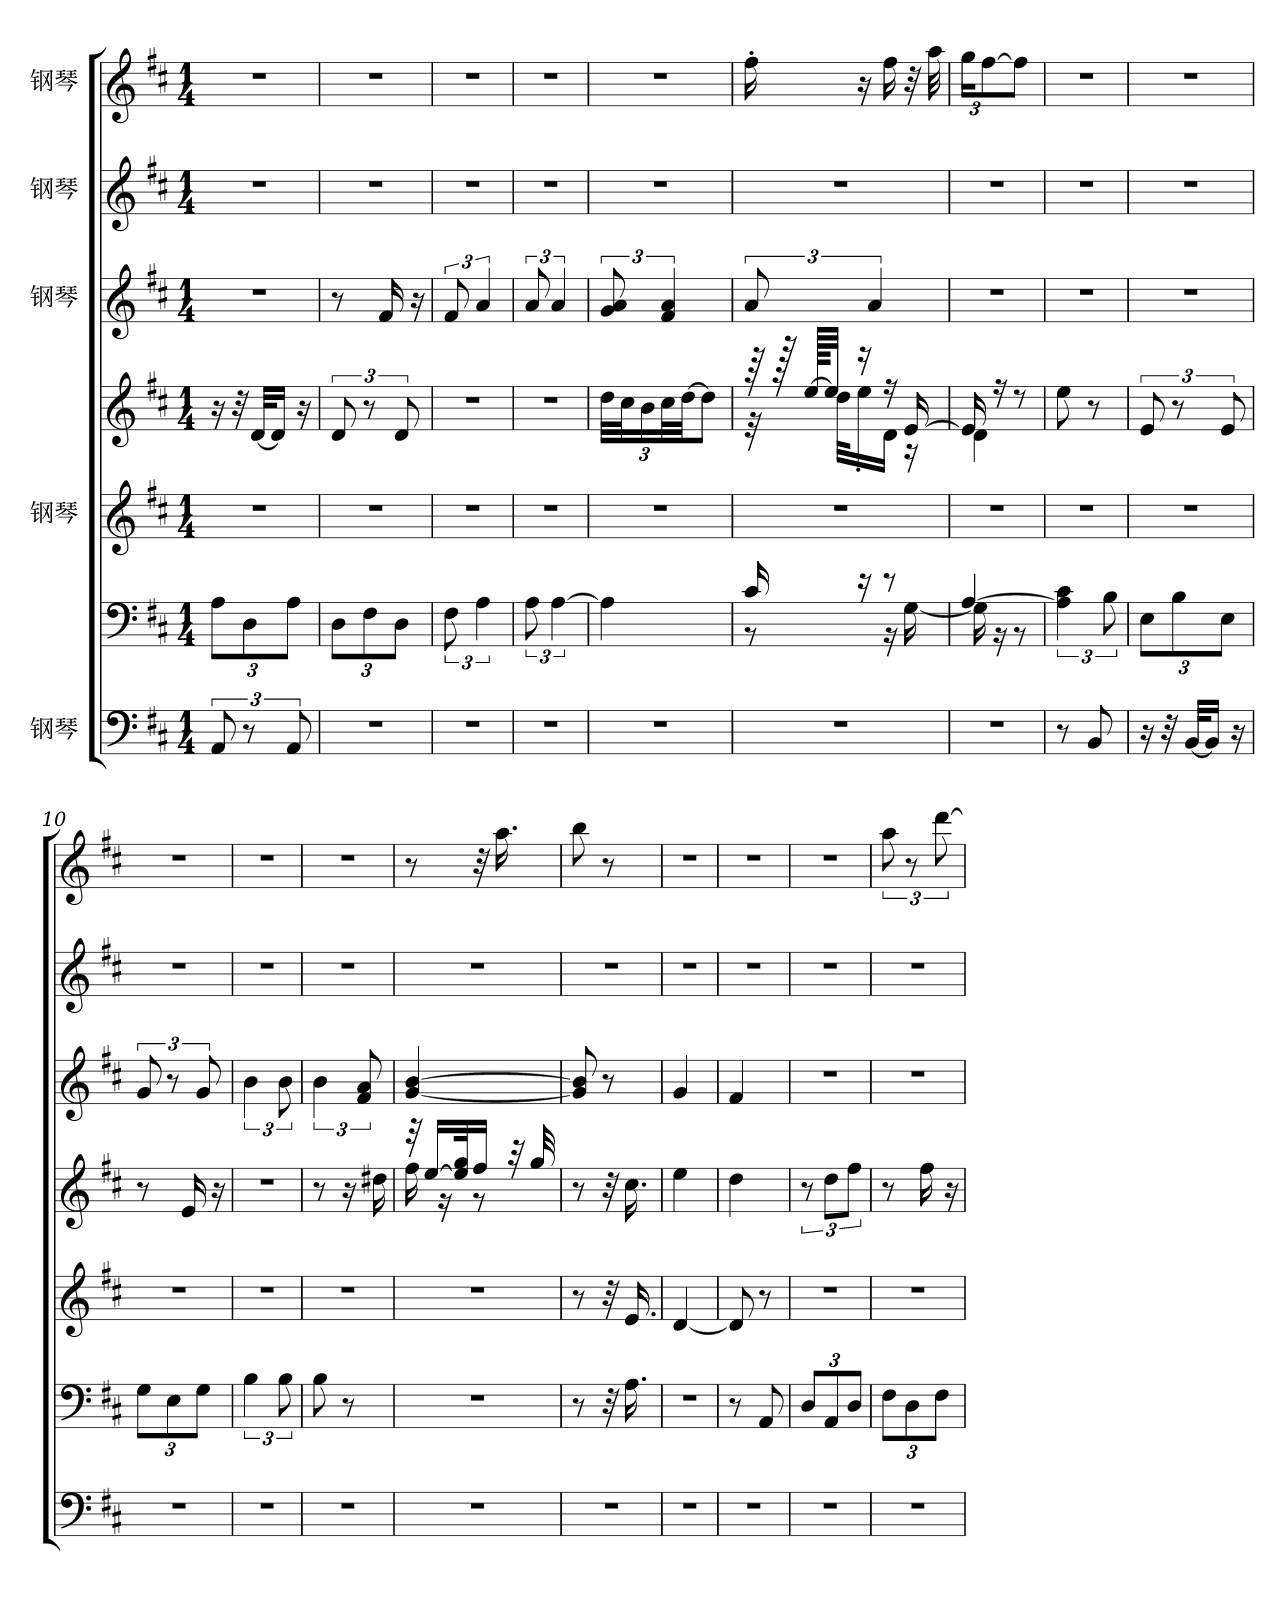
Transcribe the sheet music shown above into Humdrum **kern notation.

**kern	**kern	**kern	**kern	**kern	**kern	**kern
*part5	*part5	*part4	*part4	*part3	*part2	*part1
*staff7	*staff6	*staff5	*staff4	*staff3	*staff2	*staff1
*I"钢琴	*	*I"钢琴	*	*I"钢琴	*I"钢琴	*I"钢琴
*clefF4	*clefF4	*clefG2	*clefG2	*clefG2	*clefG2	*clefG2
*k[f#c#]	*k[f#c#]	*k[f#c#]	*k[f#c#]	*k[f#c#]	*k[f#c#]	*k[f#c#]
*M1/4	*M1/4	*M1/4	*M1/4	*M1/4	*M1/4	*M1/4
*MM104	*MM104	*MM104	*MM104	*MM104	*MM104	*MM104
*	*Xbrackettup	*	*	*	*	*
=1	=1	=1	=1	=1	=1	=1
12AA/	12A\L	4r	16r	4r	4r	4r
.	.	.	32r	.	.	.
12r	12D\	.	.	.	.	.
.	.	.	[32d/KLL	.	.	.
.	.	.	16d/JJ]	.	.	.
12AA/	12A\J	.	.	.	.	.
.	.	.	16r	.	.	.
=2	=2	=2	=2	=2	=2	=2
4r	12D\L	4r	12d/	8r	4r	4r
.	12F#\	.	12r	.	.	.
.	.	.	.	16f#/	.	.
.	12D\J	.	12d/	.	.	.
.	.	.	.	16r	.	.
=3	=3	=3	=3	=3	=3	=3
*	*brackettup	*	*	*	*	*
4r	12F#\	4r	4r	12f#/	4r	4r
.	6A\	.	.	6a/	.	.
=4	=4	=4	=4	=4	=4	=4
4r	12A\	4r	4r	12a/	4r	4r
.	[6A\	.	.	6a/	.	.
=5	=5	=5	=5	=5	=5	=5
*	*	*	*Xbrackettup	*	*	*
4r	4A\]	4r	48dd\LLL	12g/ 12a/	4r	4r
.	.	.	48cc#\J	.	.	.
.	.	.	24b\	.	.	.
.	.	.	48cc#\L	6f#/ 6a/	.	.
.	.	.	[48dd\JJ	.	.	.
.	.	.	8dd\J]	.	.	.
=6	=6	=6	=6	=6	=6	=6
*	*^	*	*^	*	*	*
4r	16c#/	8r	4r	64r	32r	12a/	4r	16ff#'\
.	.	.	.	128r	.	.	.	.
.	.	.	.	[128ee/KKLLL	.	.	.	.
.	.	.	.	32ee/JJJ]	32dd\KLL	.	.	.
.	16r	.	.	16r	16ee'\	.	.	16r
.	.	.	.	.	.	6a/	.	.
.	8r	16r	.	16r	16d\JJ	.	.	16ff#\
.	.	[16G\	.	[16e/	16r	.	.	32r
.	.	.	.	.	.	.	.	32aa\
=7	=7	=7	=7	=7	=7	=7	=7	=7
*	*	*	*	*	*	*	*	*Xbrackettup
4r	[4A/	16G\]	4r	16e/]	4d\	4r	4r	24gg\KL
.	.	.	.	.	.	.	.	[12ff#\
.	.	16r	.	16r	.	.	.	.
.	.	8r	.	8r	.	.	.	8ff#\J]
*	*v	*v	*	*v	*v	*	*	*
!!LO:PB:g=z
=8	=8	=8	=8	=8	=8	=8
8r	6A\] 6c#\	4r	8ee\	4r	4r	4r
8BB/	.	.	8r	.	.	.
.	12B\	.	.	.	.	.
=9	=9	=9	=9	=9	=9	=9
*	*Xbrackettup	*	*brackettup	*	*	*
16r	12E\L	4r	12e/	4r	4r	4r
32r	.	.	.	.	.	.
.	12B\	.	12r	.	.	.
[32BB/KLL	.	.	.	.	.	.
16BB/JJ]	.	.	.	.	.	.
.	12E\J	.	12e/	.	.	.
16r	.	.	.	.	.	.
=10	=10	=10	=10	=10	=10	=10
4r	12G\L	4r	8r	12g/	4r	4r
.	12E\	.	.	12r	.	.
.	.	.	16e/	.	.	.
.	12G\J	.	.	12g/	.	.
.	.	.	16r	.	.	.
=11	=11	=11	=11	=11	=11	=11
*	*brackettup	*	*	*	*	*
4r	6B\	4r	4r	6b\	4r	4r
.	12B\	.	.	12b\	.	.
=12	=12	=12	=12	=12	=12	=12
4r	8B\	4r	8r	6b\	4r	4r
.	8r	.	16r	.	.	.
.	.	.	.	12f#/ 12a/	.	.
.	.	.	16dd#X\	.	.	.
=13	=13	=13	=13	=13	=13	=13
*	*	*	*^	*	*	*
4r	4r	4r	32r	16ff#\	[4g/ [4b/	4r	8r
.	.	.	[16ee/LL	.	.	.	.
.	.	.	.	16r	.	.	.
.	.	.	32ee/] 32gg/K	.	.	.	.
.	.	.	16ff#/JJ	8r	.	.	32r
.	.	.	.	.	.	.	16.aa\
.	.	.	32r	.	.	.	.
.	.	.	32gg/	.	.	.	.
*	*	*	*v	*v	*	*	*
=14	=14	=14	=14	=14	=14	=14
4r	8r	8r	8r	8g/] 8b/]	4r	8bb\
.	32r	32r	32r	8r	.	8r
.	16.A\	16.e/	16.cc#\	.	.	.
=15	=15	=15	=15	=15	=15	=15
4r	4r	[4d/	4ee\	4g/	4r	4r
!!LO:PB:g=z
=16	=16	=16	=16	=16	=16	=16
4r	8r	8d/]	4dd\	4f#/	4r	4r
.	8AA/	8r	.	.	.	.
=17	=17	=17	=17	=17	=17	=17
*	*Xbrackettup	*	*	*	*	*
4r	12D/L	4r	12r	4r	4r	4r
.	12AA/	.	12dd\L	.	.	.
.	12D/J	.	12ff#\J	.	.	.
=18	=18	=18	=18	=18	=18	=18
*	*	*	*	*	*	*brackettup
4r	12F#\L	4r	8r	4r	4r	12aa\
.	12D\	.	.	.	.	12r
.	.	.	16ff#\	.	.	.
.	12F#\J	.	.	.	.	[12ddd\
.	.	.	16r	.	.	.
=	=	=	=	=	=	=
*-	*-	*-	*-	*-	*-	*-
